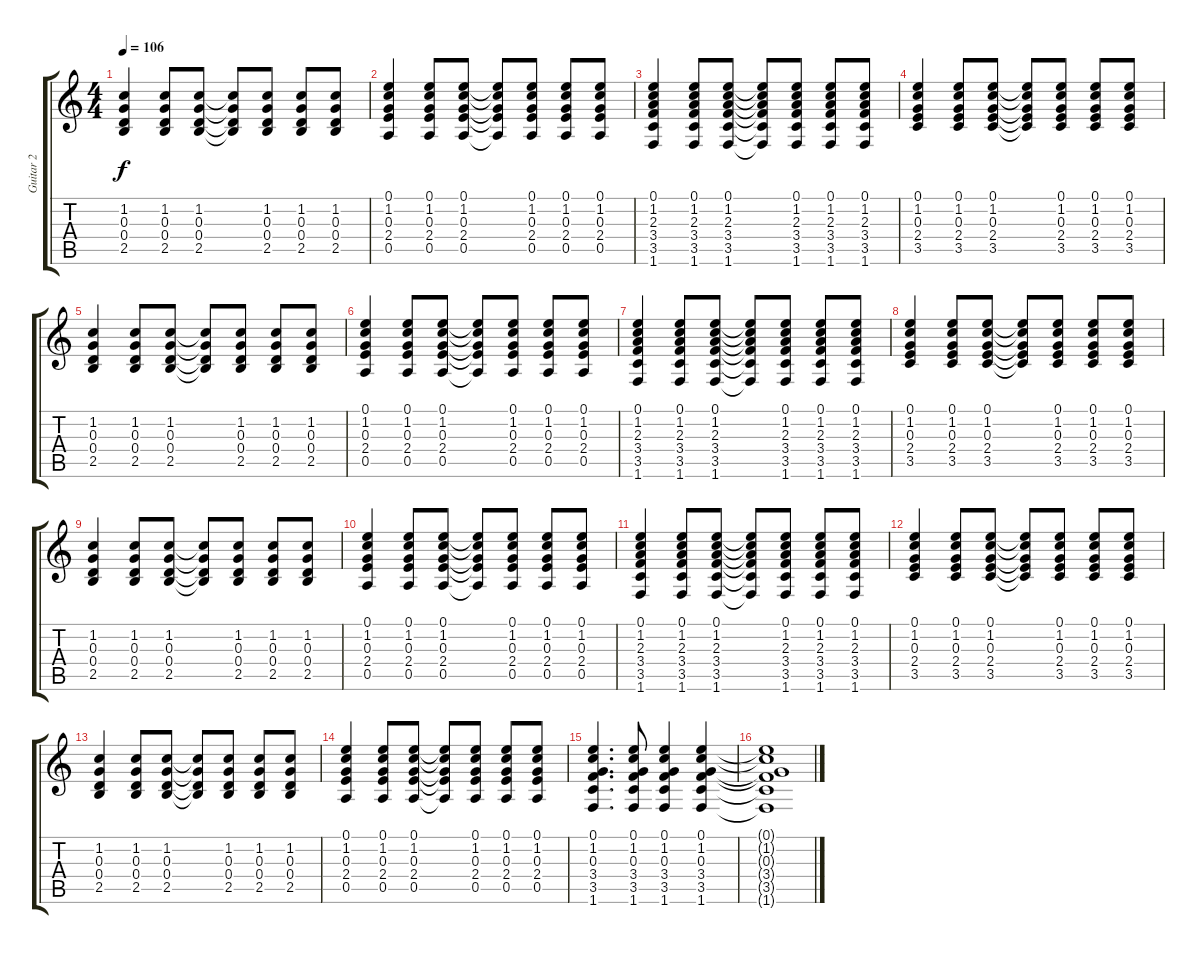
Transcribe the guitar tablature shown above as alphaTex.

\track ("Guitar 2" "Guitar 2") {instrument acousticguitarsteel}
\staff {score tabs}
\tuning (E4 B3 G3 D3 A2 E2) {hide}
\ts (4 4)
\tempo 106
\clef g2
\ks c
(1.2 0.3 0.4 2.5).4{dy f} (1.2 0.3 0.4 2.5).8 (1.2 0.3 0.4 2.5).8 (1.2{t} 0.3{t} 0.4{t} 2.5{t}).8 (1.2 0.3 0.4 2.5).8 (1.2 0.3 0.4 2.5).8 (1.2 0.3 0.4 2.5).8 |
(0.1 1.2 0.3 2.4 0.5).4 (0.1 1.2 0.3 2.4 0.5).8 (0.1 1.2 0.3 2.4 0.5).8 (0.1{t} 1.2{t} 0.3{t} 2.4{t} 0.5{t}).8 (0.1 1.2 0.3 2.4 0.5).8 (0.1 1.2 0.3 2.4 0.5).8 (0.1 1.2 0.3 2.4 0.5).8 |
(0.1 1.2 2.3 3.4 3.5 1.6).4 (0.1 1.2 2.3 3.4 3.5 1.6).8 (0.1 1.2 2.3 3.4 3.5 1.6).8 (0.1{t} 1.2{t} 2.3{t} 3.4{t} 3.5{t} 1.6{t}).8 (0.1 1.2 2.3 3.4 3.5 1.6).8 (0.1 1.2 2.3 3.4 3.5 1.6).8 (0.1 1.2 2.3 3.4 3.5 1.6).8 |
(0.1 1.2 0.3 2.4 3.5).4 (0.1 1.2 0.3 2.4 3.5).8 (0.1 1.2 0.3 2.4 3.5).8 (0.1{t} 1.2{t} 0.3{t} 2.4{t} 3.5{t}).8 (0.1 1.2 0.3 2.4 3.5).8 (0.1 1.2 0.3 2.4 3.5).8 (0.1 1.2 0.3 2.4 3.5).8 |
(1.2 0.3 0.4 2.5).4 (1.2 0.3 0.4 2.5).8 (1.2 0.3 0.4 2.5).8 (1.2{t} 0.3{t} 0.4{t} 2.5{t}).8 (1.2 0.3 0.4 2.5).8 (1.2 0.3 0.4 2.5).8 (1.2 0.3 0.4 2.5).8 |
(0.1 1.2 0.3 2.4 0.5).4 (0.1 1.2 0.3 2.4 0.5).8 (0.1 1.2 0.3 2.4 0.5).8 (0.1{t} 1.2{t} 0.3{t} 2.4{t} 0.5{t}).8 (0.1 1.2 0.3 2.4 0.5).8 (0.1 1.2 0.3 2.4 0.5).8 (0.1 1.2 0.3 2.4 0.5).8 |
(0.1 1.2 2.3 3.4 3.5 1.6).4 (0.1 1.2 2.3 3.4 3.5 1.6).8 (0.1 1.2 2.3 3.4 3.5 1.6).8 (0.1{t} 1.2{t} 2.3{t} 3.4{t} 3.5{t} 1.6{t}).8 (0.1 1.2 2.3 3.4 3.5 1.6).8 (0.1 1.2 2.3 3.4 3.5 1.6).8 (0.1 1.2 2.3 3.4 3.5 1.6).8 |
(0.1 1.2 0.3 2.4 3.5).4 (0.1 1.2 0.3 2.4 3.5).8 (0.1 1.2 0.3 2.4 3.5).8 (0.1{t} 1.2{t} 0.3{t} 2.4{t} 3.5{t}).8 (0.1 1.2 0.3 2.4 3.5).8 (0.1 1.2 0.3 2.4 3.5).8 (0.1 1.2 0.3 2.4 3.5).8 |
(1.2 0.3 0.4 2.5).4 (1.2 0.3 0.4 2.5).8 (1.2 0.3 0.4 2.5).8 (1.2{t} 0.3{t} 0.4{t} 2.5{t}).8 (1.2 0.3 0.4 2.5).8 (1.2 0.3 0.4 2.5).8 (1.2 0.3 0.4 2.5).8 |
(0.1 1.2 0.3 2.4 0.5).4 (0.1 1.2 0.3 2.4 0.5).8 (0.1 1.2 0.3 2.4 0.5).8 (0.1{t} 1.2{t} 0.3{t} 2.4{t} 0.5{t}).8 (0.1 1.2 0.3 2.4 0.5).8 (0.1 1.2 0.3 2.4 0.5).8 (0.1 1.2 0.3 2.4 0.5).8 |
(0.1 1.2 2.3 3.4 3.5 1.6).4 (0.1 1.2 2.3 3.4 3.5 1.6).8 (0.1 1.2 2.3 3.4 3.5 1.6).8 (0.1{t} 1.2{t} 2.3{t} 3.4{t} 3.5{t} 1.6{t}).8 (0.1 1.2 2.3 3.4 3.5 1.6).8 (0.1 1.2 2.3 3.4 3.5 1.6).8 (0.1 1.2 2.3 3.4 3.5 1.6).8 |
(0.1 1.2 0.3 2.4 3.5).4 (0.1 1.2 0.3 2.4 3.5).8 (0.1 1.2 0.3 2.4 3.5).8 (0.1{t} 1.2{t} 0.3{t} 2.4{t} 3.5{t}).8 (0.1 1.2 0.3 2.4 3.5).8 (0.1 1.2 0.3 2.4 3.5).8 (0.1 1.2 0.3 2.4 3.5).8 |
(1.2 0.3 0.4 2.5).4 (1.2 0.3 0.4 2.5).8 (1.2 0.3 0.4 2.5).8 (1.2{t} 0.3{t} 0.4{t} 2.5{t}).8 (1.2 0.3 0.4 2.5).8 (1.2 0.3 0.4 2.5).8 (1.2 0.3 0.4 2.5).8 |
(0.1 1.2 0.3 2.4 0.5).4 (0.1 1.2 0.3 2.4 0.5).8 (0.1 1.2 0.3 2.4 0.5).8 (0.1{t} 1.2{t} 0.3{t} 2.4{t} 0.5{t}).8 (0.1 1.2 0.3 2.4 0.5).8 (0.1 1.2 0.3 2.4 0.5).8 (0.1 1.2 0.3 2.4 0.5).8 |
(0.1 1.2 0.3 3.4 3.5 1.6).4{d} (0.1 1.2 0.3 3.4 3.5 1.6).8 (0.1 1.2 0.3 3.4 3.5 1.6).4 (0.1 1.2 0.3 3.4 3.5 1.6).4 |
(0.1{t} 1.2{t} 0.3{t} 3.4{t} 3.5{t} 1.6{t}).1
